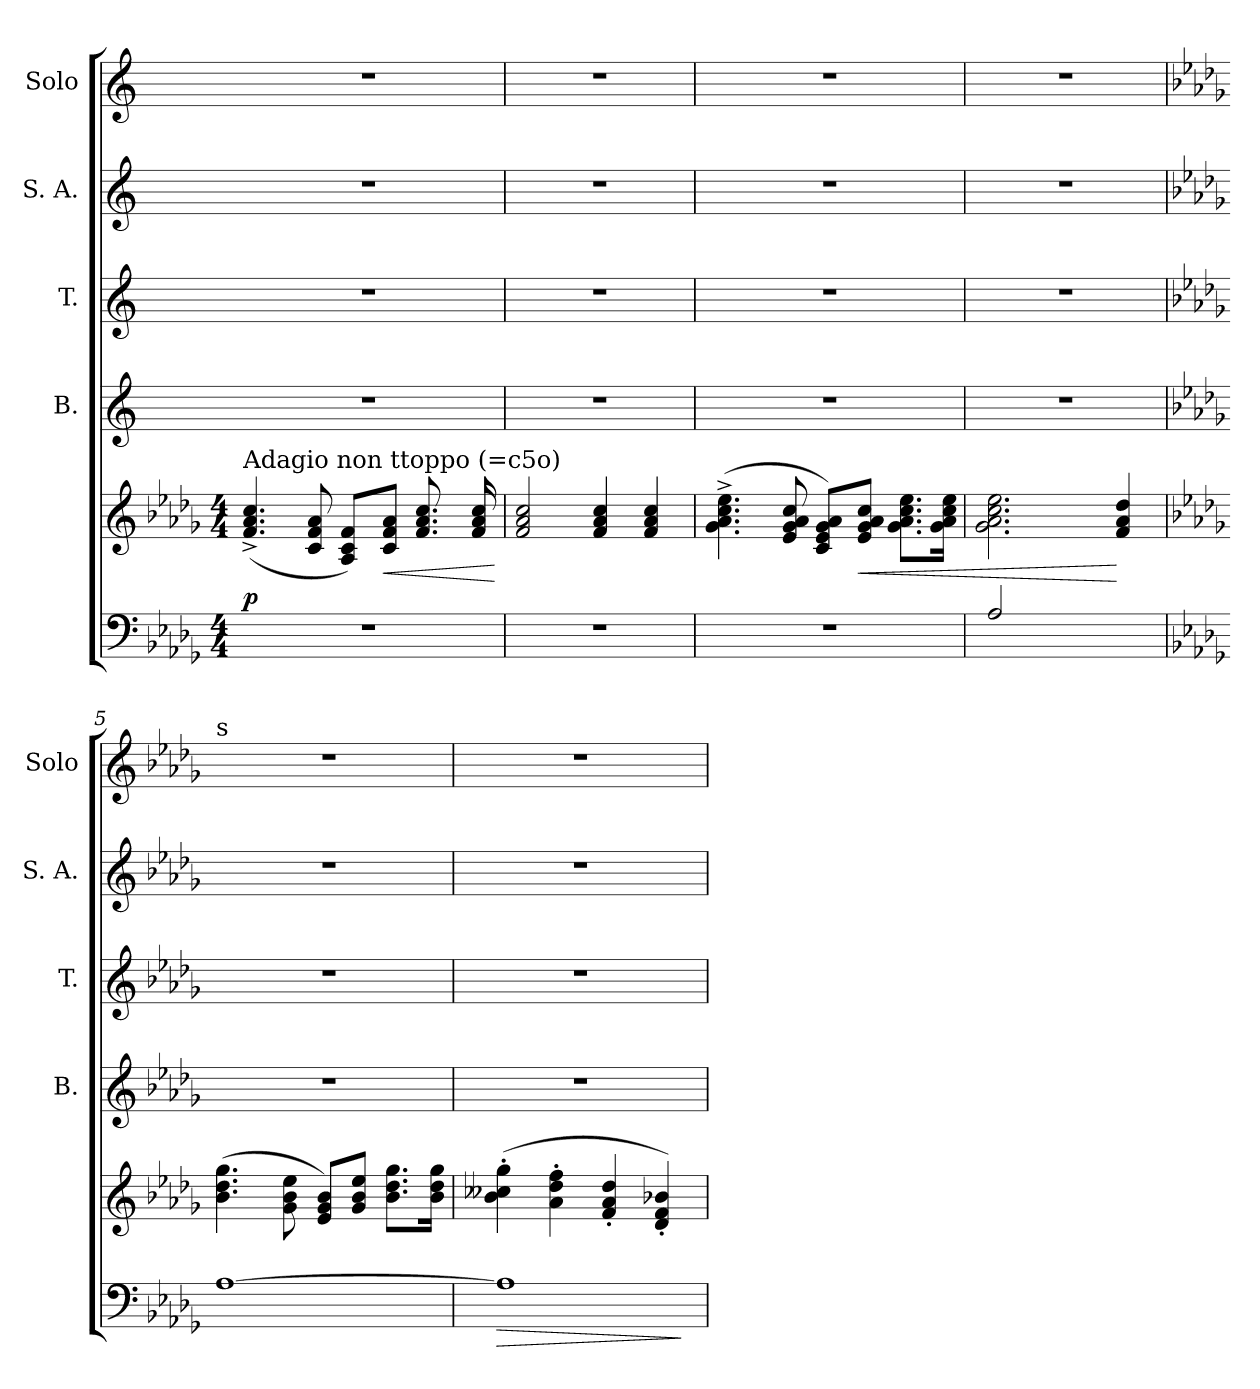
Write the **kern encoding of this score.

**kern	**dynam	**kern	**dynam	**kern	**kern	**kern	**kern
*part6	*part6	*part5	*part5	*part4	*part3	*part2	*part1
*staff6	*staff6	*staff5	*staff5	*staff4	*staff3	*staff2	*staff1
*	*	*	*	*I"B.	*I"T.	*I"S. A.	*I"Solo
*	*	*	*	*I'B.	*I'T.	*I'S. A.	*I'Solo
*clefF4	*	*clefG2	*	*clefG2	*clefG2	*clefG2	*clefG2
*k[b-e-a-d-g-]	*	*k[b-e-a-d-g-]	*	*k[]	*k[]	*k[]	*k[]
*D-:	*	*D-:	*	*C:	*C:	*C:	*C:
*M4/4	*	*M4/4	*	*	*	*	*
=1	=1	=1	=1	=1	=1	=1	=1
*	*	*^	*	*	*	*	*
*	*	*	*^	*	*	*	*	*
!	!	!LO:TX:a:t=Adagio non ttoppo (=c5o)	!	!	!	!	!	!	!
!	!LO:DY:a	!	!	!	!	!	!	!	!
1r	p	(<4.f/^> 4.a-/^> 4.cc/^>	2ryy	2...ryy	.	1r	1r	1r	1r
.	.	8c/ 8f/ 8a-/	.	.	.	.	.	.	.
.	.	16.ryy	8A-/ 8c/ 8f/L)	.	.	.	.	.	.
.	.	4ryy	.	.	.	.	.	.	.
!	!	!	!	!	!LO:HP:b	!	!	!	!
.	.	.	8c/ 8f/ 8a-/J	.	<	.	.	.	.
.	.	.	8.f/ 8.a-/ 8.cc/	.	.	.	.	.	.
.	.	8ryy	.	.	.	.	.	.	.
.	.	.	32.ryy	16f/ 16a-/ 16cc/	.	.	.	.	.
.	.	32ryy	.	.	.	.	.	.	.
.	.	.	64ryy	.	.	.	.	.	.
*	*	*v	*v	*v	*	*	*	*	*
.	.	.	[	.	.	.	.
=2	=2	=2	=2	=2	=2	=2	=2
1r	.	2f/ 2a-/ 2cc/	.	1r	1r	1r	1r
.	.	4f/ 4a-/ 4cc/	.	.	.	.	.
.	.	4f/ 4a-/ 4cc/	.	.	.	.	.
=3	=3	=3	=3	=3	=3	=3	=3
*	*	*^	*	*	*	*	*
1r	.	(>4.g-\^< 4.a-\^< 4.cc\^< 4.ee-\^<	2ryy	.	1r	1r	1r	1r
.	.	8e-/ 8g-/ 8a-/ 8cc/	.	.	.	.	.	.
.	.	32ryy	8c/ 8e-/ 8g-/ 8a-/L)	.	.	.	.	.
.	.	4...ryy	.	.	.	.	.	.
!	!	!	!	!LO:HP:b	!	!	!	!
.	.	.	8e-/ 8g-/ 8a-/ 8cc/J	<	.	.	.	.
.	.	.	8.g-\ 8.a-\ 8.cc\ 8.ee-\L	.	.	.	.	.
.	.	.	16g-\ 16a-\ 16cc\ 16ee-\Jk	.	.	.	.	.
*	*	*v	*v	*	*	*	*	*
=4	=4	=4	=4	=4	=4	=4	=4
2A-/	.	2.g-\ 2.a-\ 2.cc\ 2.ee-\	.	1r	1r	1r	1r
2ryy	.	.	.	.	.	.	.
.	.	4f/ 4a-/ 4dd-/	[	.	.	.	.
!!LO:LB:g=z
=5	=5	=5	=5	=5	=5	=5	=5
*	*	*	*	*k[b-e-a-d-g-]	*k[b-e-a-d-g-]	*k[b-e-a-d-g-]	*k[b-e-a-d-g-]
*	*	*	*	*D-:	*D-:	*D-:	*D-:
!	!	!	!	!	!	!	!LO:TX:a:t=s
[>1A-	.	(>4.b-\ 4.dd-\ 4.gg-\	.	1r	1r	1r	1r
.	.	8g-\ 8b-\ 8ee-\	.	.	.	.	.
.	.	8e-/ 8g-/ 8b-/L)	.	.	.	.	.
.	.	8g-/ 8b-/ 8ee-/J	.	.	.	.	.
.	.	8.b-\ 8.dd-\ 8.gg-\L	.	.	.	.	.
.	.	16b-\ 16dd-\ 16gg-\Jk	.	.	.	.	.
=6	=6	=6	=6	=6	=6	=6	=6
!	!LO:HP:b	!	!	!	!	!	!
1A-]	>	(>4b-\'> 4cc--X\'> 4gg-\'>	.	1r	1r	1r	1r
.	.	4a-\'> 4dd-\'> 4ff\'>	.	.	.	.	.
.	.	4f/'< 4a-/'< 4dd-/'<	.	.	.	.	.
.	.	4d-/'< 4f/'< 4b-X/'<)	.	.	.	.	.
.	]	.	.	.	.	.	.
=	=	=	=	=	=	=	=
*-	*-	*-	*-	*-	*-	*-	*-
